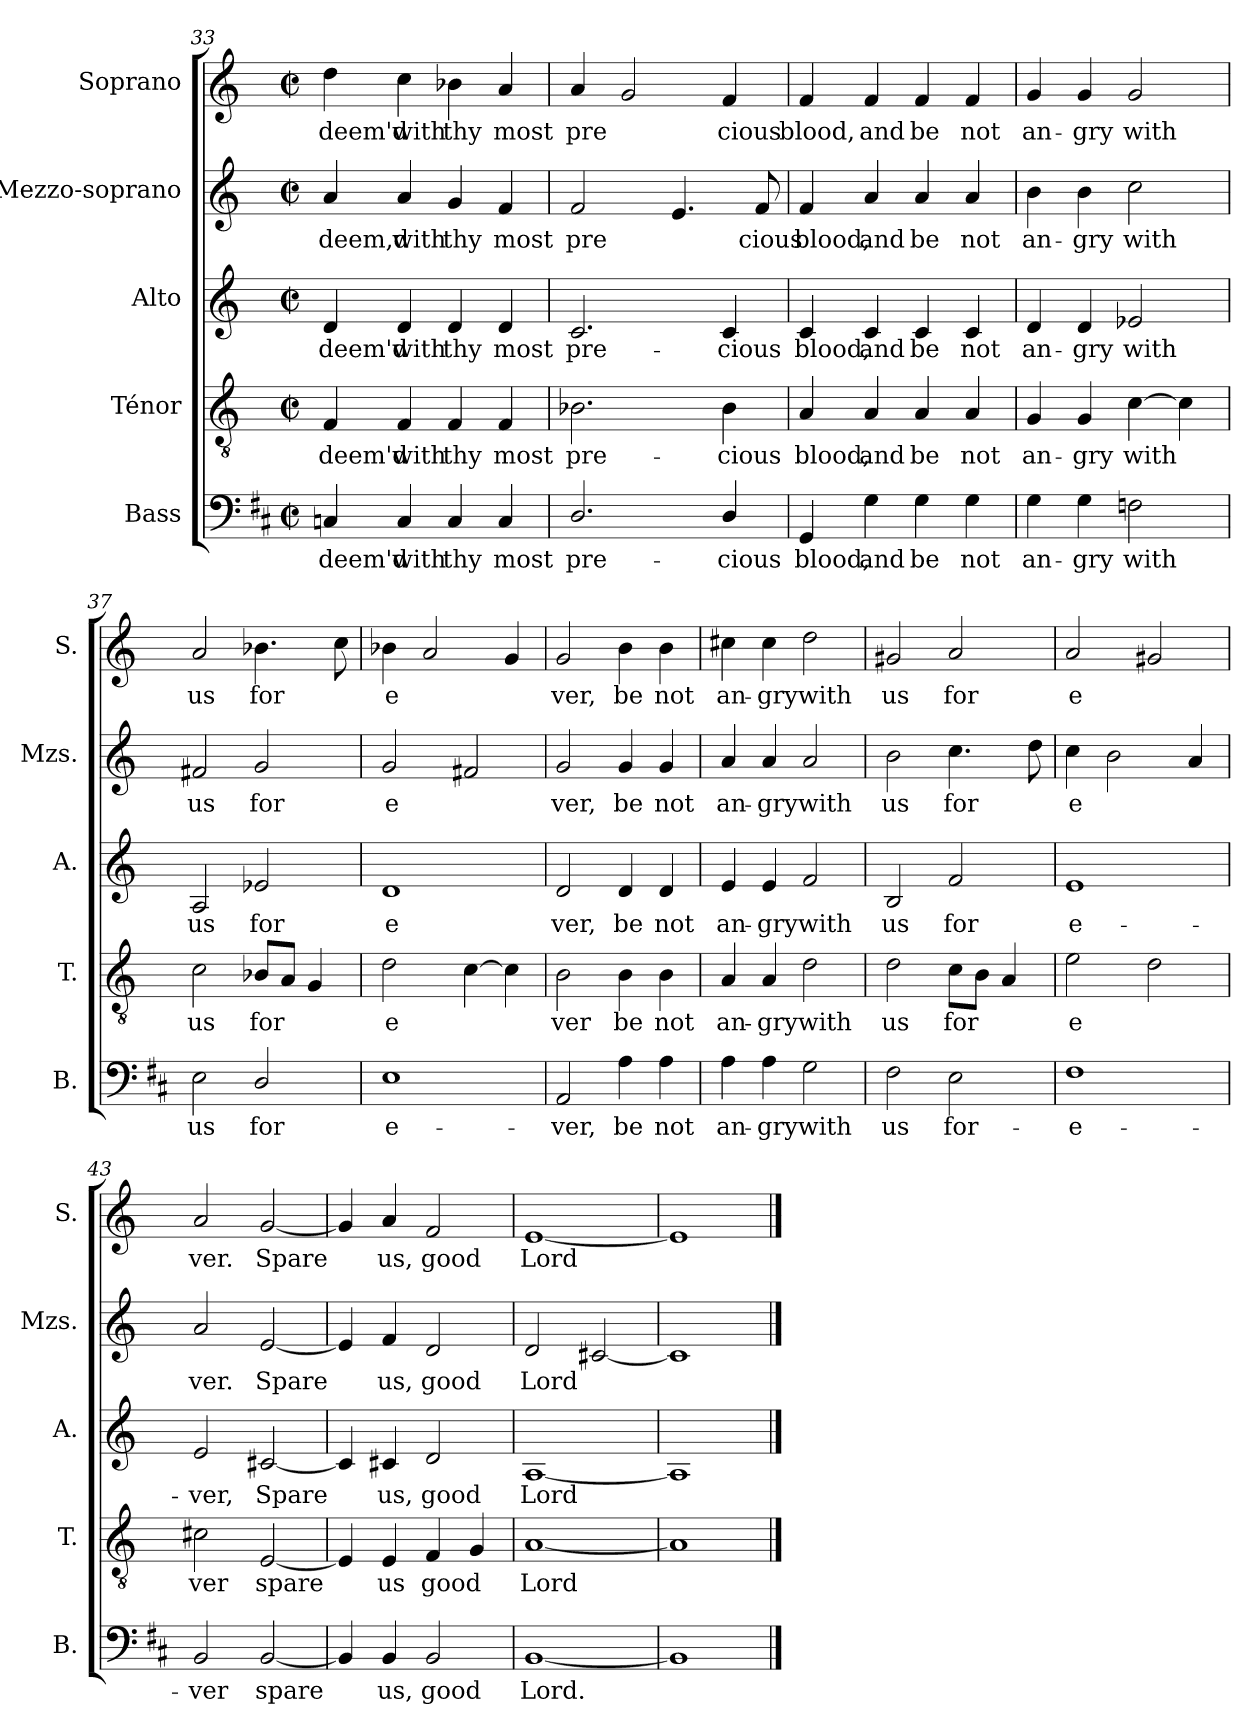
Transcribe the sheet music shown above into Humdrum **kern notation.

**kern	**text	**kern	**text	**kern	**text	**kern	**text	**kern	**text
*part5	*part5	*part4	*part4	*part3	*part3	*part2	*part2	*part1	*part1
*staff5	*staff5	*staff4	*staff4	*staff3	*staff3	*staff2	*staff2	*staff1	*staff1
*I"Bass	*	*I"Ténor	*	*I"Alto	*	*I"Mezzo-soprano	*	*I"Soprano	*
*I'B.	*	*I'T.	*	*I'A.	*	*I'Mzs.	*	*I'S.	*
*clefF4	*	*clefGv2	*	*clefG2	*	*clefG2	*	*clefG2	*
*ITrd1c2	*	*	*	*	*	*	*	*	*
*k[]	*	*k[]	*	*k[]	*	*k[]	*	*k[]	*
*M2/2	*	*M2/2	*	*M2/2	*	*M2/2	*	*M2/2	*
*met(c|)	*	*met(c|)	*	*met(c|)	*	*met(c|)	*	*met(c|)	*
=33	=33	=33	=33	=33	=33	=33	=33	=33	=33
!	!LO:LY:b	!	!LO:LY:b	!	!LO:LY:b	!	!LO:LY:b	!	!LO:LY:b
4BB-X/	-deem'd	4F/	deem'd	4d/	-deem'd	4a/	-deem,d	4dd\	-deem'd
!	!LO:LY:b	!	!LO:LY:b	!	!LO:LY:b	!	!LO:LY:b	!	!LO:LY:b
4BB-/	with	4F/	with	4d/	with	4a/	with	4cc\	with
!	!LO:LY:b	!	!LO:LY:b	!	!LO:LY:b	!	!LO:LY:b	!	!LO:LY:b
4BB-/	thy	4F/	thy	4d/	thy	4g/	thy	4b-X\	thy
!	!LO:LY:b	!	!LO:LY:b	!	!LO:LY:b	!	!LO:LY:b	!	!LO:LY:b
4BB-/	most	4F/	most	4d/	most	4f/	most	4a/	most
!!LO:PB:g=z
=34	=34	=34	=34	=34	=34	=34	=34	=34	=34
!	!LO:LY:b	!	!LO:LY:b	!	!LO:LY:b	!	!LO:LY:b	!	!LO:LY:b
2.C/	pre-	2.B-X\	pre-	2.c/	pre-	2f/	-pre	4a/	-pre
.	.	.	.	.	.	.	.	2g/	.
.	.	.	.	.	.	4.e/	.	.	.
!	!LO:LY:b	!	!LO:LY:b	!	!LO:LY:b	!	!	!	!LO:LY:b
4C/	-cious	4B-\	-cious	4c/	-cious	.	.	4f/	cious
!	!	!	!	!	!	!	!LO:LY:b	!	!
.	.	.	.	.	.	8f/	cious	.	.
=35	=35	=35	=35	=35	=35	=35	=35	=35	=35
!	!LO:LY:b	!	!LO:LY:b	!	!LO:LY:b	!	!LO:LY:b	!	!LO:LY:b
4FF/	blood,	4A/	blood,	4c/	blood,	4f/	blood,	4f/	blood,
!	!LO:LY:b	!	!LO:LY:b	!	!LO:LY:b	!	!LO:LY:b	!	!LO:LY:b
4F\	and	4A/	and	4c/	and	4a/	and	4f/	and
!	!LO:LY:b	!	!LO:LY:b	!	!LO:LY:b	!	!LO:LY:b	!	!LO:LY:b
4F\	be	4A/	be	4c/	be	4a/	be	4f/	be
!	!LO:LY:b	!	!LO:LY:b	!	!LO:LY:b	!	!LO:LY:b	!	!LO:LY:b
4F\	not	4A/	not	4c/	not	4a/	not	4f/	not
=36	=36	=36	=36	=36	=36	=36	=36	=36	=36
!	!LO:LY:b	!	!LO:LY:b	!	!LO:LY:b	!	!LO:LY:b	!	!LO:LY:b
4F\	an-	4G/	an-	4d/	an-	4b\	an-	4g/	an-
!	!LO:LY:b	!	!LO:LY:b	!	!LO:LY:b	!	!LO:LY:b	!	!LO:LY:b
4F\	-gry	4G/	-gry	4d/	-gry	4b\	-gry	4g/	-gry
!	!LO:LY:b	!	!LO:LY:b	!	!LO:LY:b	!	!LO:LY:b	!	!LO:LY:b
2E-X\	with	[4c\	with	2e-X/	with	2cc\	with	2g/	with
.	.	4c\]	.	.	.	.	.	.	.
=37	=37	=37	=37	=37	=37	=37	=37	=37	=37
!	!LO:LY:b	!	!LO:LY:b	!	!LO:LY:b	!	!LO:LY:b	!	!LO:LY:b
2D\	us	2c\	us	2A/	us	2f#X/	us	2a/	us
!	!LO:LY:b	!	!LO:LY:b	!	!LO:LY:b	!	!LO:LY:b	!	!LO:LY:b
2C/	for	8B-X/L	-for	2e-X/	for	2g/	for	4.b-X\	-for
.	.	8A/J	.	.	.	.	.	.	.
.	.	4G/	.	.	.	.	.	.	.
.	.	.	.	.	.	.	.	8cc\	.
=38	=38	=38	=38	=38	=38	=38	=38	=38	=38
!	!LO:LY:b	!	!LO:LY:b	!	!LO:LY:b	!	!LO:LY:b	!	!LO:LY:b
1D	e-	2d\	-e	1d	e	2g/	-e	4b-X\	-e
.	.	.	.	.	.	.	.	2a/	.
.	.	[4c\	.	.	.	2f#X/	.	.	.
.	.	4c\]	.	.	.	.	.	4g/	.
=39	=39	=39	=39	=39	=39	=39	=39	=39	=39
!	!LO:LY:b	!	!LO:LY:b	!	!LO:LY:b	!	!LO:LY:b	!	!LO:LY:b
2GG/	-ver,	2B\	ver	2d/	ver,	2g/	ver,	2g/	ver,
!	!LO:LY:b	!	!LO:LY:b	!	!LO:LY:b	!	!LO:LY:b	!	!LO:LY:b
4G\	be	4B\	be	4d/	be	4g/	be	4b\	be
!	!LO:LY:b	!	!LO:LY:b	!	!LO:LY:b	!	!LO:LY:b	!	!LO:LY:b
4G\	not	4B\	not	4d/	not	4g/	not	4b\	not
=40	=40	=40	=40	=40	=40	=40	=40	=40	=40
!	!LO:LY:b	!	!LO:LY:b	!	!LO:LY:b	!	!LO:LY:b	!	!LO:LY:b
4G\	an-	4A/	an-	4e/	an-	4a/	an-	4cc#X\	an-
!	!LO:LY:b	!	!LO:LY:b	!	!LO:LY:b	!	!LO:LY:b	!	!LO:LY:b
4G\	-gry	4A/	-gry	4e/	-gry	4a/	-gry	4cc#\	-gry
!	!LO:LY:b	!	!LO:LY:b	!	!LO:LY:b	!	!LO:LY:b	!	!LO:LY:b
2F\	with	2d\	with	2f/	with	2a/	with	2dd\	with
=41	=41	=41	=41	=41	=41	=41	=41	=41	=41
!	!LO:LY:b	!	!LO:LY:b	!	!LO:LY:b	!	!LO:LY:b	!	!LO:LY:b
2E\	us	2d\	us	2B/	us	2b\	us	2g#X/	us
!	!LO:LY:b	!	!LO:LY:b	!	!LO:LY:b	!	!LO:LY:b	!	!LO:LY:b
2D\	for-	8c\L	-for	2f/	for	4.cc\	for	2a/	for
.	.	8B\J	.	.	.	.	.	.	.
.	.	4A/	.	.	.	.	.	.	.
.	.	.	.	.	.	8dd\	.	.	.
!!LO:LB:g=z
=42	=42	=42	=42	=42	=42	=42	=42	=42	=42
!	!LO:LY:b	!	!LO:LY:b	!	!LO:LY:b	!	!LO:LY:b	!	!LO:LY:b
1E	-e-	2e\	-e	1e	e-	4cc\	-e	2a/	-e
.	.	.	.	.	.	2b\	.	.	.
.	.	2d\	.	.	.	.	.	2g#X/	.
.	.	.	.	.	.	4a/	.	.	.
=43	=43	=43	=43	=43	=43	=43	=43	=43	=43
!	!LO:LY:b	!	!LO:LY:b	!	!LO:LY:b	!	!LO:LY:b	!	!LO:LY:b
2AA/	-ver	2c#X\	ver	2e/	-ver,	2a/	ver.	2a/	ver.
!	!LO:LY:b	!	!LO:LY:b	!	!LO:LY:b	!	!LO:LY:b	!	!LO:LY:b
[2AA/	-spare	[2E/	-spare	[2c#X/	-Spare	[2e/	-Spare	[2g/	-Spare
=44	=44	=44	=44	=44	=44	=44	=44	=44	=44
4AA/]	.	4E/]	.	4c#/]	.	4e/]	.	4g/]	.
!	!LO:LY:b	!	!LO:LY:b	!	!LO:LY:b	!	!LO:LY:b	!	!LO:LY:b
4AA/	us,	4E/	us	4c#X/	us,	4f/	us,	4a/	us,
!	!LO:LY:b	!	!LO:LY:b	!	!LO:LY:b	!	!LO:LY:b	!	!LO:LY:b
2AA/	good	4F/	-good	2d/	good	2d/	good	2f/	good
.	.	4G/	.	.	.	.	.	.	.
=45	=45	=45	=45	=45	=45	=45	=45	=45	=45
!	!LO:LY:b	!	!LO:LY:b	!	!LO:LY:b	!	!LO:LY:b	!	!LO:LY:b
[1AA	-Lord.	[1A	-Lord	[1A	Lord	2d/	-Lord	[1e	-Lord
.	.	.	.	.	.	[2c#X/	.	.	.
=46	=46	=46	=46	=46	=46	=46	=46	=46	=46
1AA]	.	1A]	.	1A]	.	1c#]	.	1e]	.
==	==	==	==	==	==	==	==	==	==
*-	*-	*-	*-	*-	*-	*-	*-	*-	*-
